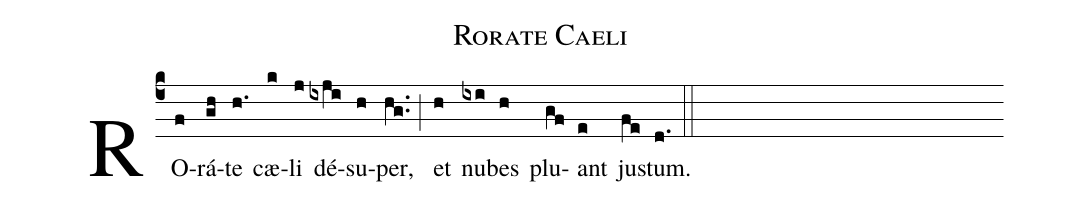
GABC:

name: Rorate Caeli;
%%
(c4) RO(f)rá(gh)te(h.) cæ(k)li(j) dé(ixji)su(h)per,(hg..) (;)
et(h) nu(ixi)bes(h) plu(gf)ant(e) ju(fe)stum.(d.) (::)
